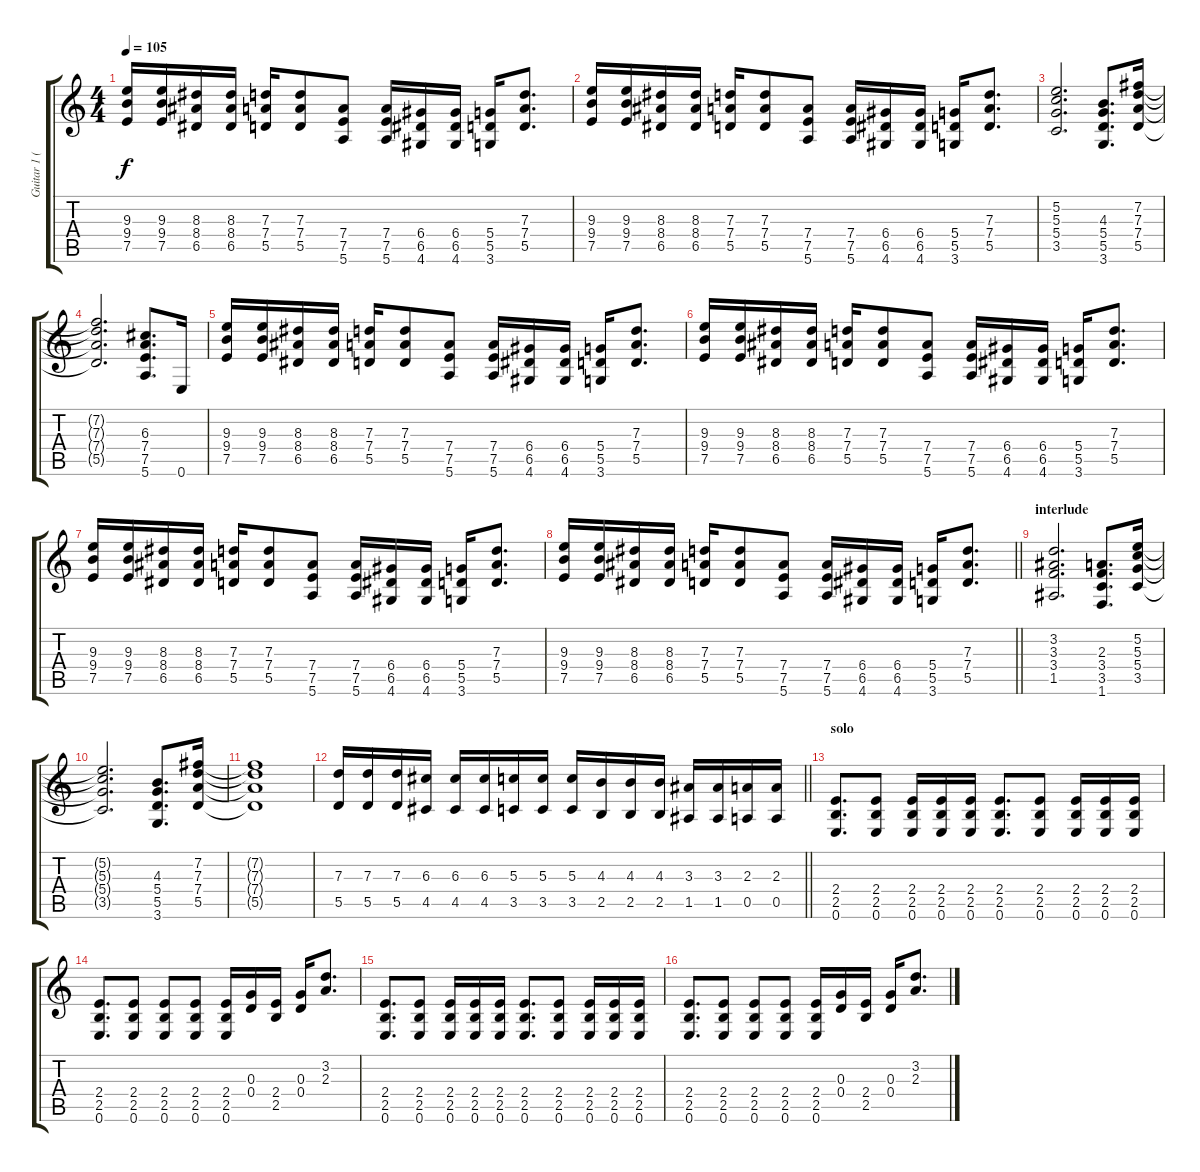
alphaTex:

\track ("Guitar 1 (Dave Kushner)" "Guitar 1 (") {instrument overdrivenguitar}
\staff {score tabs}
\tuning (E4 B3 G3 D3 A2 E2) {hide}
\ts (4 4)
\tempo 105
\clef g2
\ks c
(9.3 9.4 7.5).16{dy f} (9.3 9.4 7.5).16 (8.3 8.4 6.5).16 (8.3 8.4 6.5).16 (7.3 7.4 5.5).16 (7.3 7.4 5.5).8 (7.4 7.5 5.6).8 (7.4 7.5 5.6).16 (6.4 6.5 4.6).16 (6.4 6.5 4.6).16 (5.4 5.5 3.6).16 (7.3 7.4 5.5).8{d} |
(9.3 9.4 7.5).16 (9.3 9.4 7.5).16 (8.3 8.4 6.5).16 (8.3 8.4 6.5).16 (7.3 7.4 5.5).16 (7.3 7.4 5.5).8 (7.4 7.5 5.6).8 (7.4 7.5 5.6).16 (6.4 6.5 4.6).16 (6.4 6.5 4.6).16 (5.4 5.5 3.6).16 (7.3 7.4 5.5).8{d} |
(5.2 5.3 5.4 3.5).2{d} (4.3 5.4 5.5 3.6).8{d} (7.2 7.3 7.4 5.5).16 |
(7.2{t} 7.3{t} 7.4{t} 5.5{t}).2{d} (6.3 7.4 7.5 5.6).8{d} 0.6.16 |
(9.3 9.4 7.5).16 (9.3 9.4 7.5).16 (8.3 8.4 6.5).16 (8.3 8.4 6.5).16 (7.3 7.4 5.5).16 (7.3 7.4 5.5).8 (7.4 7.5 5.6).8 (7.4 7.5 5.6).16 (6.4 6.5 4.6).16 (6.4 6.5 4.6).16 (5.4 5.5 3.6).16 (7.3 7.4 5.5).8{d} |
(9.3 9.4 7.5).16 (9.3 9.4 7.5).16 (8.3 8.4 6.5).16 (8.3 8.4 6.5).16 (7.3 7.4 5.5).16 (7.3 7.4 5.5).8 (7.4 7.5 5.6).8 (7.4 7.5 5.6).16 (6.4 6.5 4.6).16 (6.4 6.5 4.6).16 (5.4 5.5 3.6).16 (7.3 7.4 5.5).8{d} |
(9.3 9.4 7.5).16 (9.3 9.4 7.5).16 (8.3 8.4 6.5).16 (8.3 8.4 6.5).16 (7.3 7.4 5.5).16 (7.3 7.4 5.5).8 (7.4 7.5 5.6).8 (7.4 7.5 5.6).16 (6.4 6.5 4.6).16 (6.4 6.5 4.6).16 (5.4 5.5 3.6).16 (7.3 7.4 5.5).8{d} |
\barLineRight lightlight
(9.3 9.4 7.5).16 (9.3 9.4 7.5).16 (8.3 8.4 6.5).16 (8.3 8.4 6.5).16 (7.3 7.4 5.5).16 (7.3 7.4 5.5).8 (7.4 7.5 5.6).8 (7.4 7.5 5.6).16 (6.4 6.5 4.6).16 (6.4 6.5 4.6).16 (5.4 5.5 3.6).16 (7.3 7.4 5.5).8{d} |
\section ("" "interlude")
(3.2 3.3 3.4 1.5).2{d} (2.3 3.4 3.5 1.6).8{d} (5.2 5.3 5.4 3.5).16 |
(5.2{t} 5.3{t} 5.4{t} 3.5{t}).2{d} (4.3 5.4 5.5 3.6).8{d} (7.2 7.3 7.4 5.5).16 |
(7.2{t} 7.3{t} 7.4{t} 5.5{t}).1 |
\barLineRight lightlight
(7.3 5.5).16 (7.3 5.5).16 (7.3 5.5).16 (6.3 4.5).16 (6.3 4.5).16 (6.3 4.5).16 (5.3 3.5).16 (5.3 3.5).16 (5.3 3.5).16 (4.3 2.5).16 (4.3 2.5).16 (4.3 2.5).16 (3.3 1.5).16 (3.3 1.5).16 (2.3 0.5).16 (2.3 0.5).16 |
\section ("" "solo")
(2.4 2.5 0.6).8{d} (2.4 2.5 0.6).8 (2.4 2.5 0.6).16 (2.4 2.5 0.6).16 (2.4 2.5 0.6).16 (2.4 2.5 0.6).8{d} (2.4 2.5 0.6).8 (2.4 2.5 0.6).16 (2.4 2.5 0.6).16 (2.4 2.5 0.6).16 |
(2.4 2.5 0.6).8{d} (2.4 2.5 0.6).8 (2.4 2.5 0.6).8 (2.4 2.5 0.6).8 (2.4 2.5 0.6).16 (0.3 0.4).16 (2.4 2.5).16 (0.3 0.4).16 (3.2 2.3).8{d} |
(2.4 2.5 0.6).8{d} (2.4 2.5 0.6).8 (2.4 2.5 0.6).16 (2.4 2.5 0.6).16 (2.4 2.5 0.6).16 (2.4 2.5 0.6).8{d} (2.4 2.5 0.6).8 (2.4 2.5 0.6).16 (2.4 2.5 0.6).16 (2.4 2.5 0.6).16 |
(2.4 2.5 0.6).8{d} (2.4 2.5 0.6).8 (2.4 2.5 0.6).8 (2.4 2.5 0.6).8 (2.4 2.5 0.6).16 (0.3 0.4).16 (2.4 2.5).16 (0.3 0.4).16 (3.2 2.3).8{d}
